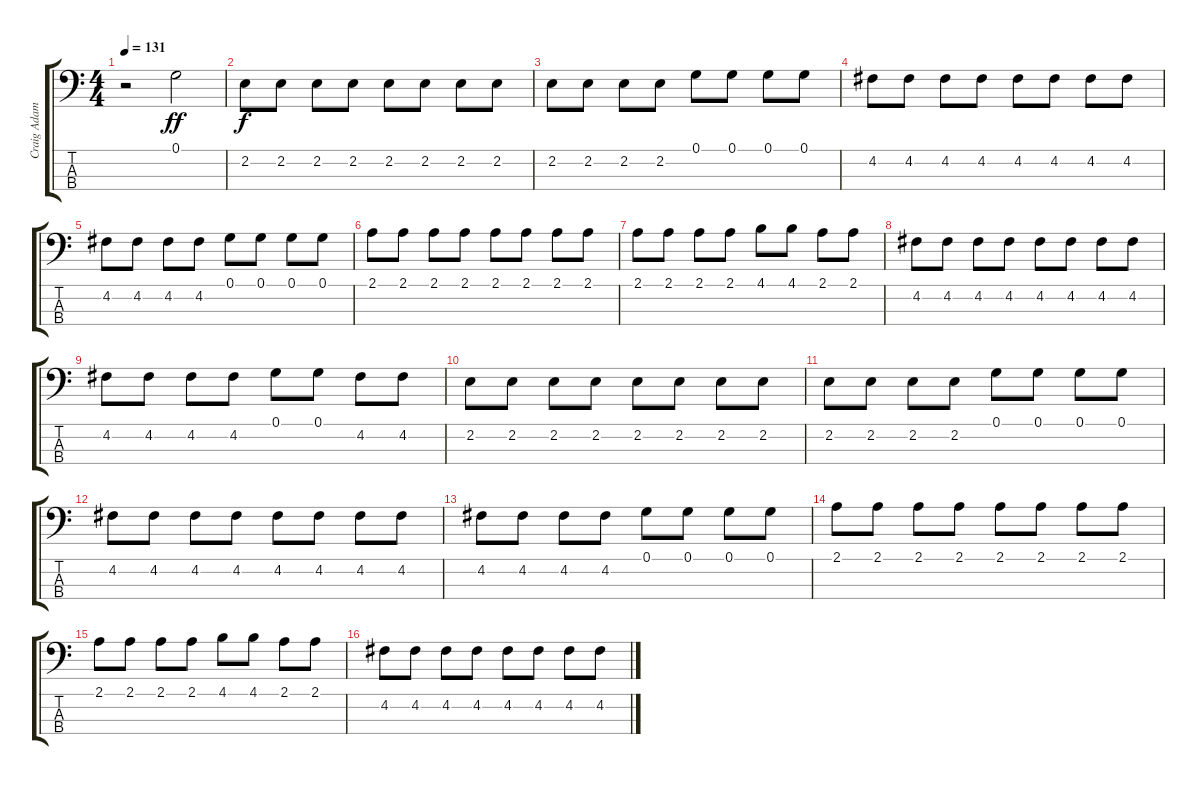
\track ("Craig Adams" "Craig Adam") {instrument electricbasspick}
\staff {score tabs}
\tuning (G2 D2 A1 E1) {hide}
\ts (4 4)
\tempo 131
\clef f4
\ks c
r.2{dy ff} 0.1.2 |
2.2.8{dy f} 2.2.8 2.2.8 2.2.8 2.2.8 2.2.8 2.2.8 2.2.8 |
2.2.8 2.2.8 2.2.8 2.2.8 0.1.8 0.1.8 0.1.8 0.1.8 |
4.2.8 4.2.8 4.2.8 4.2.8 4.2.8 4.2.8 4.2.8 4.2.8 |
4.2.8 4.2.8 4.2.8 4.2.8 0.1.8 0.1.8 0.1.8 0.1.8 |
2.1.8 2.1.8 2.1.8 2.1.8 2.1.8 2.1.8 2.1.8 2.1.8 |
2.1.8 2.1.8 2.1.8 2.1.8 4.1.8 4.1.8 2.1.8 2.1.8 |
4.2.8 4.2.8 4.2.8 4.2.8 4.2.8 4.2.8 4.2.8 4.2.8 |
4.2.8 4.2.8 4.2.8 4.2.8 0.1.8 0.1.8 4.2.8 4.2.8 |
2.2.8 2.2.8 2.2.8 2.2.8 2.2.8 2.2.8 2.2.8 2.2.8 |
2.2.8 2.2.8 2.2.8 2.2.8 0.1.8 0.1.8 0.1.8 0.1.8 |
4.2.8 4.2.8 4.2.8 4.2.8 4.2.8 4.2.8 4.2.8 4.2.8 |
4.2.8 4.2.8 4.2.8 4.2.8 0.1.8 0.1.8 0.1.8 0.1.8 |
2.1.8 2.1.8 2.1.8 2.1.8 2.1.8 2.1.8 2.1.8 2.1.8 |
2.1.8 2.1.8 2.1.8 2.1.8 4.1.8 4.1.8 2.1.8 2.1.8 |
4.2.8 4.2.8 4.2.8 4.2.8 4.2.8 4.2.8 4.2.8 4.2.8
